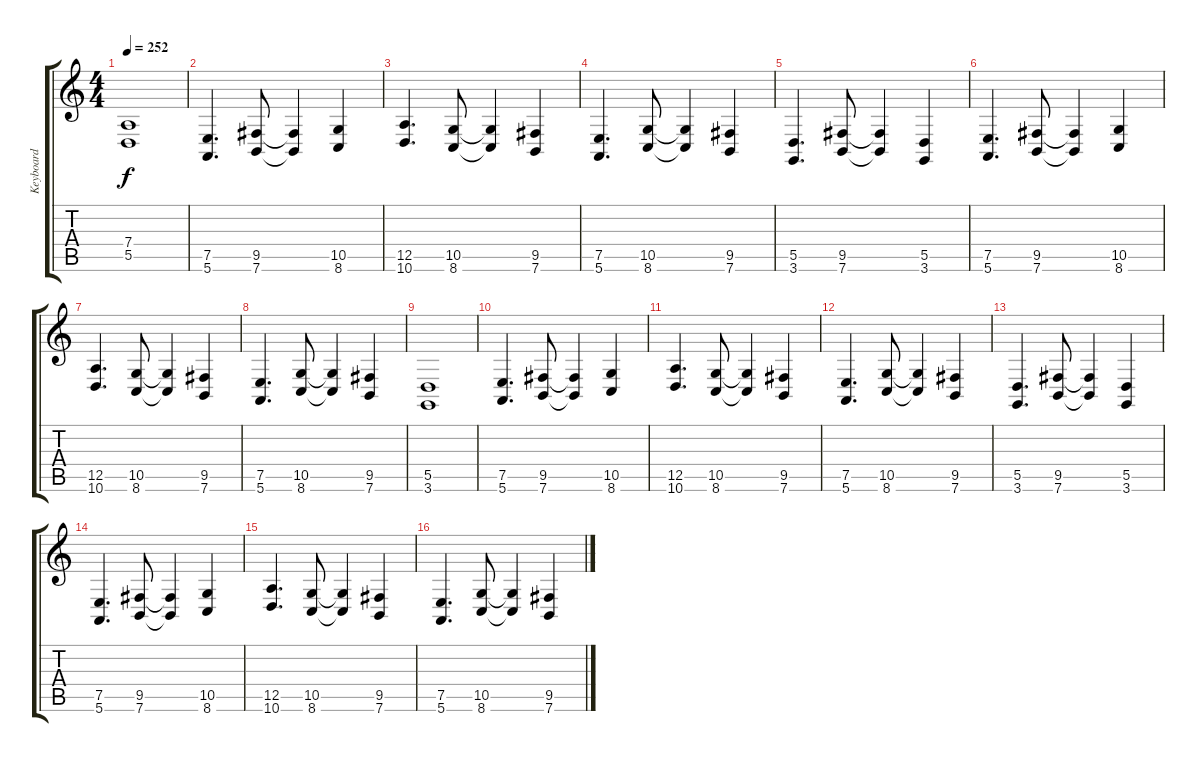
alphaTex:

\track ("Keyboard" "Keyboard") {instrument lead8bassandlead}
\staff {score tabs}
\tuning (E4 B3 G3 D3 A2 E2) {hide}
\ts (4 4)
\tempo 252
\clef g2
\ks c
(7.4 5.5).1{dy f} |
(7.5 5.6).4{d} (9.5 7.6).8 (9.5{t} 7.6{t}).4 (10.5 8.6).4 |
(12.5 10.6).4{d} (10.5 8.6).8 (10.5{t} 8.6{t}).4 (9.5 7.6).4 |
(7.5 5.6).4{d} (10.5 8.6).8 (10.5{t} 8.6{t}).4 (9.5 7.6).4 |
(5.5 3.6).4{d} (9.5 7.6).8 (9.5{t} 7.6{t}).4 (5.5 3.6).4 |
(7.5 5.6).4{d} (9.5 7.6).8 (9.5{t} 7.6{t}).4 (10.5 8.6).4 |
(12.5 10.6).4{d} (10.5 8.6).8 (10.5{t} 8.6{t}).4 (9.5 7.6).4 |
(7.5 5.6).4{d} (10.5 8.6).8 (10.5{t} 8.6{t}).4 (9.5 7.6).4 |
(5.5 3.6).1 |
(7.5 5.6).4{d} (9.5 7.6).8 (9.5{t} 7.6{t}).4 (10.5 8.6).4 |
(12.5 10.6).4{d} (10.5 8.6).8 (10.5{t} 8.6{t}).4 (9.5 7.6).4 |
(7.5 5.6).4{d} (10.5 8.6).8 (10.5{t} 8.6{t}).4 (9.5 7.6).4 |
(5.5 3.6).4{d} (9.5 7.6).8 (9.5{t} 7.6{t}).4 (5.5 3.6).4 |
(7.5 5.6).4{d} (9.5 7.6).8 (9.5{t} 7.6{t}).4 (10.5 8.6).4 |
(12.5 10.6).4{d} (10.5 8.6).8 (10.5{t} 8.6{t}).4 (9.5 7.6).4 |
(7.5 5.6).4{d} (10.5 8.6).8 (10.5{t} 8.6{t}).4 (9.5 7.6).4
